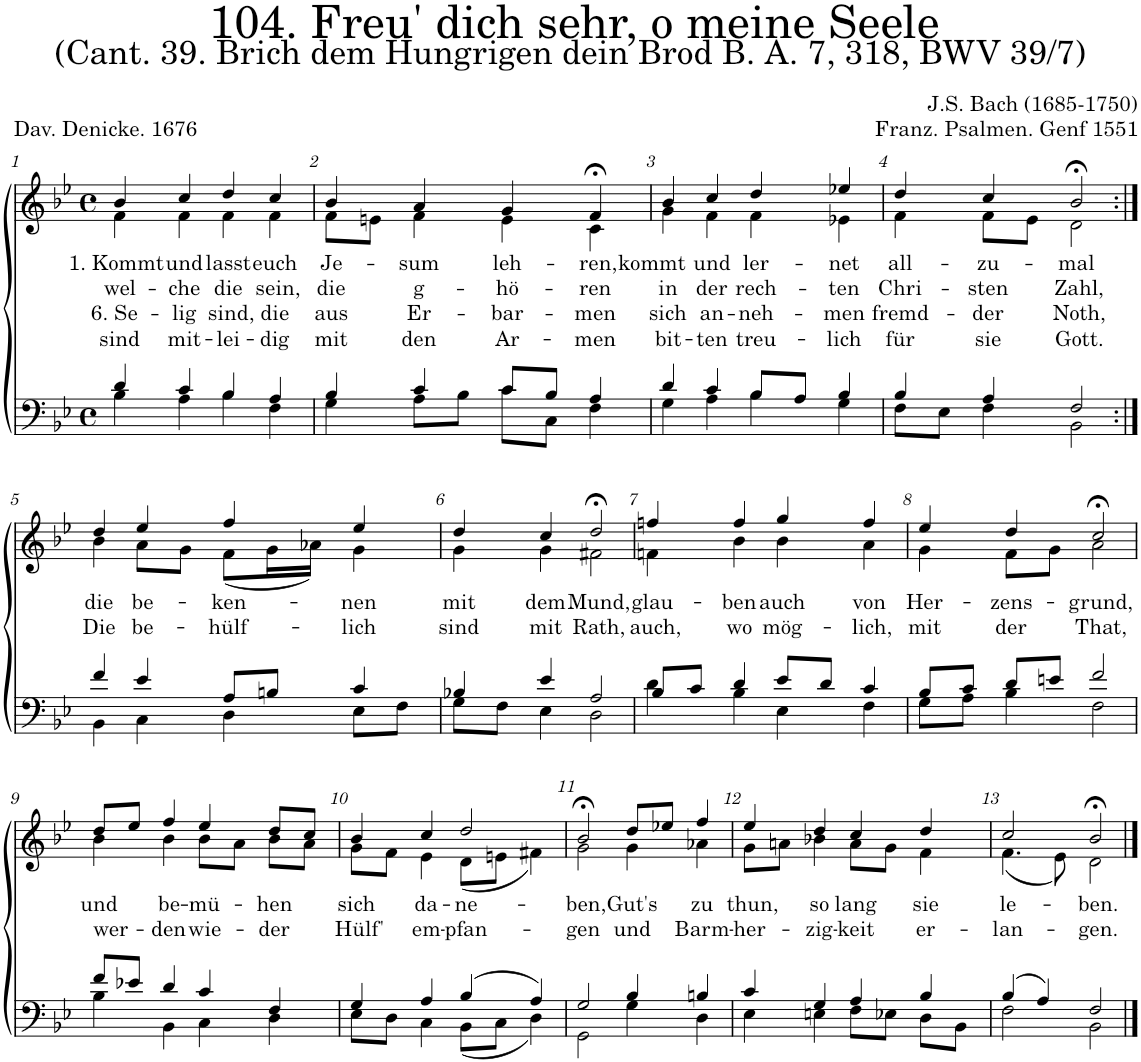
**kern	**kern	**text	**text	**text	**text
*part2	*part1	*part1	*part1	*part1	*part1
*staff2	*staff1	*staff1	*staff1	*staff1	*staff1
*I"Tenor/Bass	*I"Soprano/Alto	*	*	*	*
*clefF4	*clefG2	*	*	*	*
*k[b-e-]	*k[b-e-]	*	*	*	*
*M4/4	*M4/4	*	*	*	*
*met(c)	*met(c)	*	*	*	*
=1	=1	=1	=1	=1	=1
*^	*	*	*	*	*
!	!	!	!LO:LY:b	!LO:LY:b	!LO:LY:b	!LO:LY:b
*	*	*^	*	*	*	*
4d/	4B-\	4b-/	4f\	1. Kommt	wel-	6. Se-	sind
!	!	!	!	!LO:LY:b	!LO:LY:b	!LO:LY:b	!LO:LY:b
4c/	4A\	4cc/	4f\	und	-che	-lig	mit-
!	!	!	!	!LO:LY:b	!LO:LY:b	!LO:LY:b	!LO:LY:b
4B-/	4B-\	4dd/	4f\	lasst	die	sind,	-lei-
!	!	!	!	!LO:LY:b	!LO:LY:b	!LO:LY:b	!LO:LY:b
4A/	4F\	4cc/	4f\	euch	sein,	die	-dig
=2	=2	=2	=2	=2	=2	=2	=2
!	!	!	!	!LO:LY:b	!LO:LY:b	!LO:LY:b	!LO:LY:b
4B-/	4G\	4b-/	8f\L	Je-	die	aus	mit
.	.	.	8en\J	.	.	.	.
!	!	!	!	!LO:LY:b	!LO:LY:b	!LO:LY:b	!LO:LY:b
4c/	8A\L	4a/	4f\	-sum	g-	Er-	den
.	8B-\J	.	.	.	.	.	.
!	!	!	!	!LO:LY:b	!LO:LY:b	!LO:LY:b	!LO:LY:b
8c/L	8c\L	4g/	4e\	leh-	-hö-	-bar-	Ar-
8B-/J	8C\J	.	.	.	.	.	.
!	!	!	!	!LO:LY:b	!LO:LY:b	!LO:LY:b	!LO:LY:b
4A/	4F\	4f;<,/	4c\	-ren,	-ren	-men	-men
=3	=3	=3	=3	=3	=3	=3	=3
!	!	!	!	!LO:LY:b	!LO:LY:b	!LO:LY:b	!LO:LY:b
4d/	4G\	4b-/	4g\	kommt	in	sich	bit-
!	!	!	!	!LO:LY:b	!LO:LY:b	!LO:LY:b	!LO:LY:b
4c/	4A\	4cc/	4f\	und	der	an-	-ten
!	!	!	!	!LO:LY:b	!LO:LY:b	!LO:LY:b	!LO:LY:b
8B-/L	4B-\	4dd/	4f\	ler-	rech-	-neh-	treu-
8A/J	.	.	.	.	.	.	.
!	!	!	!	!LO:LY:b	!LO:LY:b	!LO:LY:b	!LO:LY:b
4B-/	4G\	4ee-X/	4e-X\	-net	-ten	-men	-lich
=4	=4	=4	=4	=4	=4	=4	=4
!	!	!	!	!LO:LY:b	!LO:LY:b	!LO:LY:b	!LO:LY:b
4B-/	8F\L	4dd/	4f\	all-	Chri-	fremd-	für
.	8E-\J	.	.	.	.	.	.
!	!	!	!	!LO:LY:b	!LO:LY:b	!LO:LY:b	!LO:LY:b
4A/	4F\	4cc/	8f\L	-zu-	-sten	-der	sie
.	.	.	8e-\J	.	.	.	.
!	!	!	!	!LO:LY:b	!LO:LY:b	!LO:LY:b	!LO:LY:b
2F/	2BB-\	2b-;<,/	2d\	-mal	Zahl,	Noth,	Gott.
!!LO:LB:g=z	!!
=5:|!	=5:|!	=5:|!	=5:|!	=5:|!	=5:|!	=5:|!	=5:|!
!	!	!	!	!LO:LY:b	!LO:LY:b	!	!
4f/	4BB-\	4dd/	4b-\	die	Die	.	.
!	!	!	!	!LO:LY:b	!LO:LY:b	!	!
4e-/	4C\	4ee-/	8a\L	be-	be-	.	.
.	.	.	8g\J	.	.	.	.
!	!	!	!	!LO:LY:b	!LO:LY:b	!	!
8A/L	4D\	4ff/	(8f\L	-ken-	-hülf-	.	.
8Bn/J	.	.	16g\L	.	.	.	.
.	.	.	16a-X\JJ)	.	.	.	.
!	!	!	!	!LO:LY:b	!LO:LY:b	!	!
4c/	8E-\L	4ee-/	4g\	-nen	-lich	.	.
.	8F\J	.	.	.	.	.	.
=6	=6	=6	=6	=6	=6	=6	=6
!	!	!	!	!LO:LY:b	!LO:LY:b	!	!
4B-X/	8G\L	4dd/	4g\	mit	sind	.	.
.	8F\J	.	.	.	.	.	.
!	!	!	!	!LO:LY:b	!LO:LY:b	!	!
4e-/	4E-\	4cc/	4g\	dem	mit	.	.
!	!	!	!	!LO:LY:b	!LO:LY:b	!	!
2A/	2D\	2dd;<,/	2f#X\	Mund,	Rath,	.	.
=7	=7	=7	=7	=7	=7	=7	=7
!	!	!	!	!LO:LY:b	!LO:LY:b	!	!
8B-/L	4d\	4ffn/	4fn\	glau-	auch,	.	.
8c/J	.	.	.	.	.	.	.
!	!	!	!	!LO:LY:b	!LO:LY:b	!	!
4d/	4B-\	4ff/	4b-\	-ben	wo	.	.
!	!	!	!	!LO:LY:b	!LO:LY:b	!	!
8e-/L	4E-\	4gg/	4b-\	auch	mög-	.	.
8d/J	.	.	.	.	.	.	.
!	!	!	!	!LO:LY:b	!LO:LY:b	!	!
4c/	4F\	4ff/	4a\	von	-lich,	.	.
=8	=8	=8	=8	=8	=8	=8	=8
!	!	!	!	!LO:LY:b	!LO:LY:b	!	!
8B-/L	8G\L	4ee-/	4g\	Her-	mit	.	.
8c/J	8A\J	.	.	.	.	.	.
!	!	!	!	!LO:LY:b	!LO:LY:b	!	!
8d/L	4B-\	4dd/	8f\L	-zens-	der	.	.
8en/J	.	.	8g\J	.	.	.	.
!	!	!	!	!LO:LY:b	!LO:LY:b	!	!
2f/	2F\	2cc;<,/	2a\	-grund,	That,	.	.
!!LO:LB:g=z	!!
=9	=9	=9	=9	=9	=9	=9	=9
!	!	!	!	!LO:LY:b	!LO:LY:b	!	!
8f/L	4B-\	8dd/L	4b-\	und	wer-	.	.
8e-X/J	.	8ee-/J	.	.	.	.	.
!	!	!	!	!LO:LY:b	!LO:LY:b	!	!
4d/	4BB-\	4ff/	4b-\	be-	-den	.	.
!	!	!	!	!LO:LY:b	!LO:LY:b	!	!
4c/	4C\	4ee-/	8b-\L	-mü-	wie-	.	.
.	.	.	8a\J	.	.	.	.
!	!	!	!	!LO:LY:b	!LO:LY:b	!	!
4F/	4D\	8dd/L	8b-\L	-hen	-der	.	.
.	.	8cc/J	8a\J	.	.	.	.
=10	=10	=10	=10	=10	=10	=10	=10
!	!	!	!	!LO:LY:b	!LO:LY:b	!	!
4G/	8E-\L	4b-/	8g\L	sich	Hülf'	.	.
.	8D\J	.	8f\J	.	.	.	.
!	!	!	!	!LO:LY:b	!LO:LY:b	!	!
4A/	4C\	4cc/	4e-\	da-	em-	.	.
!	!	!	!	!LO:LY:b	!LO:LY:b	!	!
(4B-/	(8BB-\L	2dd/	(8d\L	-ne-	-pfan-	.	.
.	8C\J	.	8en\J	.	.	.	.
4A/)	4D\)	.	4f#X\)	.	.	.	.
=11	=11	=11	=11	=11	=11	=11	=11
!	!	!	!	!LO:LY:b	!LO:LY:b	!	!
2G/	2GG\	2b-;<,/	2g\	-ben,	-gen	.	.
!	!	!	!	!LO:LY:b	!LO:LY:b	!	!
4B-/	4G\	8dd/L	4g\	Gut's	und	.	.
.	.	8ee-X/J	.	.	.	.	.
!	!	!	!	!LO:LY:b	!LO:LY:b	!	!
4Bn/	4D\	4ff/	4a-X\	zu	Barm-	.	.
=12	=12	=12	=12	=12	=12	=12	=12
!	!	!	!	!LO:LY:b	!LO:LY:b	!	!
4c/	4E-\	4ee-/	8g\L	thun,	-her-	.	.
.	.	.	8an\J	.	.	.	.
!	!	!	!	!LO:LY:b	!LO:LY:b	!	!
4G/	4En\	4dd/	4b-X\	so	-zig-	.	.
!	!	!	!	!LO:LY:b	!LO:LY:b	!	!
4A/	8F\L	4cc/	8a\L	lang	-keit	.	.
.	8E-X\J	.	8g\J	.	.	.	.
!	!	!	!	!LO:LY:b	!LO:LY:b	!	!
4B-/	8D\L	4dd/	4f\	sie	er-	.	.
.	8BB-\J	.	.	.	.	.	.
=13	=13	=13	=13	=13	=13	=13	=13
!	!	!	!	!LO:LY:b	!LO:LY:b	!	!
(4B-/	2F\	2cc/	(4.f\	le-	-lan-	.	.
4A/)	.	.	.	.	.	.	.
.	.	.	8e-\)	.	.	.	.
!	!	!	!	!LO:LY:b	!LO:LY:b	!	!
2F/	2BB-\	2b-;</	2d\	-ben.	-gen.	.	.
*v	*v	*	*	*	*	*	*
*	*v	*v	*	*	*	*
==	==	==	==	==	==
*-	*-	*-	*-	*-	*-
